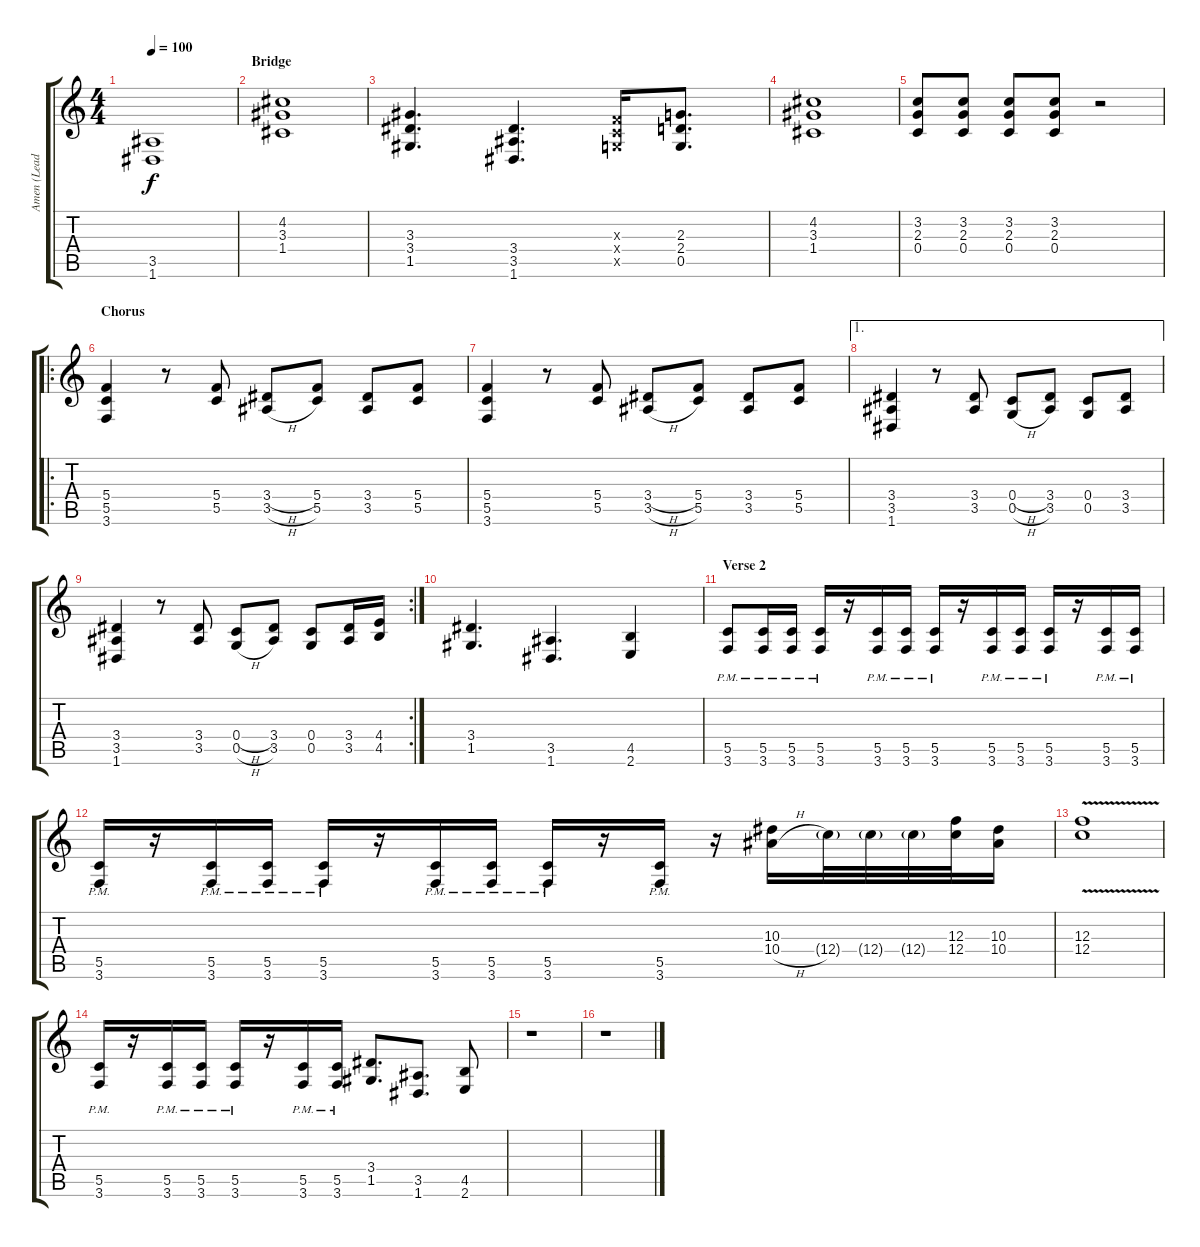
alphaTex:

\track ("Amen (Lead)" "Amen (Lead") {instrument overdrivenguitar}
\staff {score tabs}
\tuning (D4 A3 F3 C3 G2 D2) {hide}
\ts (4 4)
\tempo 100
\clef g2
\ks c
(3.5 1.6).1{dy f} |
\section ("" "Bridge")
(4.2 3.3 1.4).1 |
(3.3 3.4 1.5).4{d} (3.4 3.5 1.6).4{d} (0.3{x} 0.4{x} 0.5{x}).16 (2.3 2.4 0.5).8{d} |
(4.2 3.3 1.4).1 |
(3.2 2.3 0.4).8 (3.2 2.3 0.4).8 (3.2 2.3 0.4).8 (3.2 2.3 0.4).8 r.2 |
\ro
\section ("" "Chorus")
(5.4 5.5 3.6).4 r.8 (5.4 5.5).8 (3.4{h} 3.5{h}).8 (5.4 5.5).8 (3.4 3.5).8 (5.4 5.5).8 |
(5.4 5.5 3.6).4 r.8 (5.4 5.5).8 (3.4{h} 3.5{h}).8 (5.4 5.5).8 (3.4 3.5).8 (5.4 5.5).8 |
\ae 1
(3.4 3.5 1.6).4 r.8 (3.4 3.5).8 (0.4{h} 0.5{h}).8 (3.4 3.5).8 (0.4 0.5).8 (3.4 3.5).8 |
\rc 2
(3.4 3.5 1.6).4 r.8 (3.4 3.5).8 (0.4{h} 0.5{h}).8 (3.4 3.5).8 (0.4 0.5).8 (3.4 3.5).16 (4.4 4.5).16 |
(3.4 1.5).4{d} (3.5 1.6).4{d} (4.5 2.6).4 |
\section ("" "Verse 2")
(5.5{pm} 3.6{pm}).8 (5.5{pm} 3.6{pm}).16 (5.5{pm} 3.6{pm}).16 (5.5{pm} 3.6{pm}).16 r.16 (5.5{pm} 3.6{pm}).16 (5.5{pm} 3.6{pm}).16 (5.5{pm} 3.6{pm}).16 r.16 (5.5{pm} 3.6{pm}).16 (5.5{pm} 3.6{pm}).16 (5.5{pm} 3.6{pm}).16 r.16 (5.5{pm} 3.6{pm}).16 (5.5{pm} 3.6{pm}).16 |
(5.5{pm} 3.6{pm}).16 r.16 (5.5{pm} 3.6{pm}).16 (5.5{pm} 3.6{pm}).16 (5.5{pm} 3.6{pm}).16 r.16 (5.5{pm} 3.6{pm}).16 (5.5{pm} 3.6{pm}).16 (5.5{pm} 3.6{pm}).16 r.16 (5.5{pm} 3.6{pm}).16 r.16 (10.3 10.4{h}).16 12.4{g}.32 12.4{g}.32 12.4{g}.32 (12.3 12.4).32 (10.3 10.4).16 |
(12.3{v} 12.4{v}).1 |
(5.5{pm} 3.6{pm}).16 r.16 (5.5{pm} 3.6{pm}).16 (5.5{pm} 3.6{pm}).16 (5.5{pm} 3.6{pm}).16 r.16 (5.5{pm} 3.6{pm}).16 (5.5{pm} 3.6{pm}).16 (3.4 1.5).8{d} (3.5 1.6).8{d} (4.5 2.6).8 |
r.1 |
r.1
